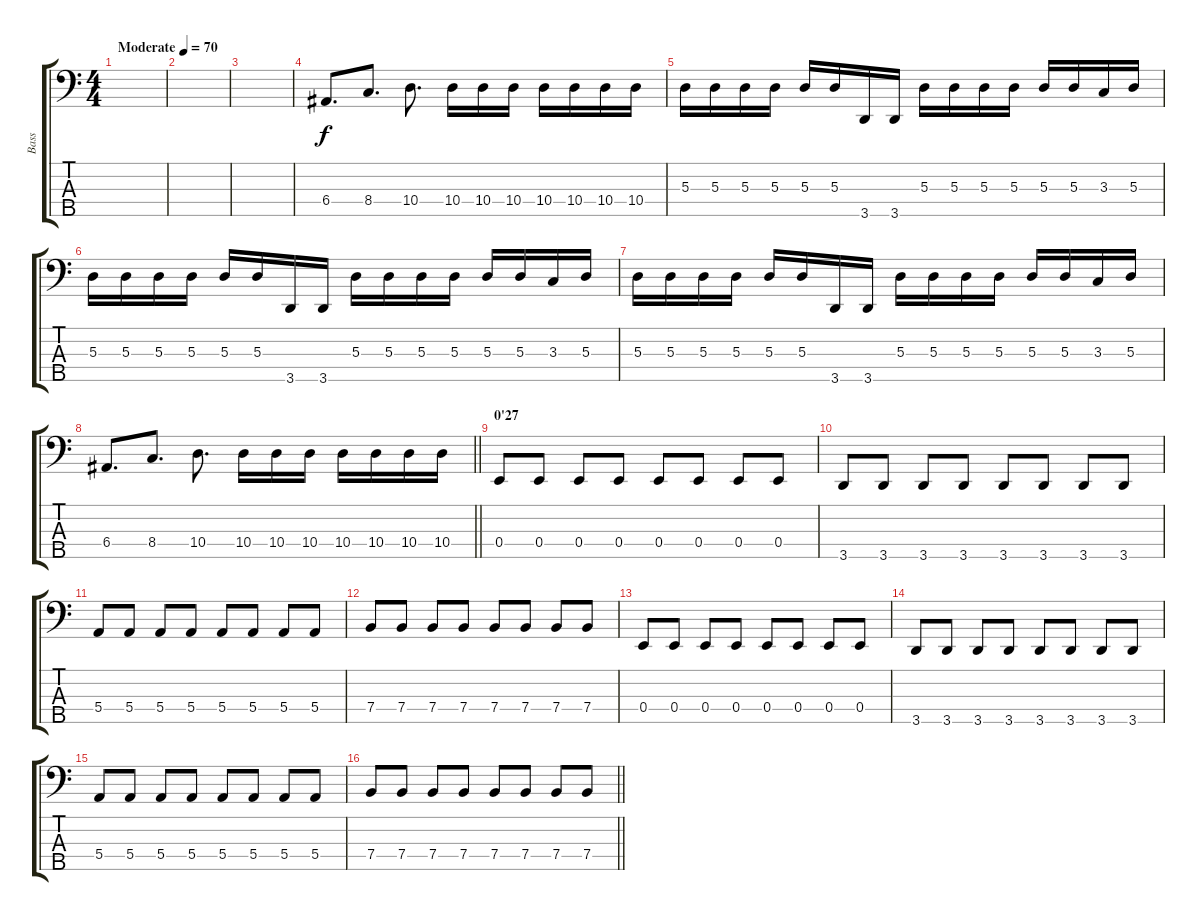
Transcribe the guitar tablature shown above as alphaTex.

\track ("Bass" "Bass") {instrument electricbassfinger}
\staff {score tabs}
\tuning (G2 D2 A1 E1 B0) {hide}
\ts (4 4)
\tempo (70 "Moderate")
\clef f4
\ks c
|
|
|
6.4.8{d} 8.4.8{d} 10.4.8{d} 10.4.16 10.4.16 10.4.16 10.4.16 10.4.16 10.4.16 10.4.16 |
5.3.16 5.3.16 5.3.16 5.3.16 5.3.16 5.3.16 3.5.16 3.5.16 5.3.16 5.3.16 5.3.16 5.3.16 5.3.16 5.3.16 3.3.16 5.3.16 |
5.3.16 5.3.16 5.3.16 5.3.16 5.3.16 5.3.16 3.5.16 3.5.16 5.3.16 5.3.16 5.3.16 5.3.16 5.3.16 5.3.16 3.3.16 5.3.16 |
5.3.16 5.3.16 5.3.16 5.3.16 5.3.16 5.3.16 3.5.16 3.5.16 5.3.16 5.3.16 5.3.16 5.3.16 5.3.16 5.3.16 3.3.16 5.3.16 |
\barLineRight lightlight
6.4.8{d} 8.4.8{d} 10.4.8{d} 10.4.16 10.4.16 10.4.16 10.4.16 10.4.16 10.4.16 10.4.16 |
\section ("" "0'27")
0.4.8 0.4.8 0.4.8 0.4.8 0.4.8 0.4.8 0.4.8 0.4.8 |
3.5.8 3.5.8 3.5.8 3.5.8 3.5.8 3.5.8 3.5.8 3.5.8 |
5.4.8 5.4.8 5.4.8 5.4.8 5.4.8 5.4.8 5.4.8 5.4.8 |
7.4.8 7.4.8 7.4.8 7.4.8 7.4.8 7.4.8 7.4.8 7.4.8 |
0.4.8 0.4.8 0.4.8 0.4.8 0.4.8 0.4.8 0.4.8 0.4.8 |
3.5.8 3.5.8 3.5.8 3.5.8 3.5.8 3.5.8 3.5.8 3.5.8 |
5.4.8 5.4.8 5.4.8 5.4.8 5.4.8 5.4.8 5.4.8 5.4.8 |
\barLineRight lightlight
7.4.8 7.4.8 7.4.8 7.4.8 7.4.8 7.4.8 7.4.8 7.4.8
